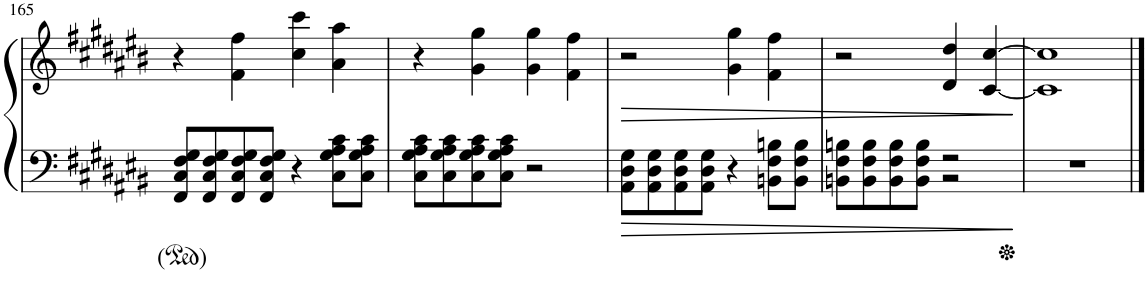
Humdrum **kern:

**kern	**kern	**dynam
*part1	*part1	*part1
*staff2	*staff1	*staff1/2
*I"Piano	*	*
*I'Pno.	*	*
!!LO:PB:g=z
*clefF4	*clefG2	*
*k[f#c#g#d#a#e#b#]	*k[f#c#g#d#a#e#b#]	*
*M4/4	*M4/4	*
=165	=165	=165
8FF#/ 8C#/ 8F#/ 8G#/L	4r	.
8FF#/ 8C#/ 8F#/ 8G#/	.	.
8FF#/ 8C#/ 8F#/ 8G#/	4f#\ 4ff#\	.
8FF#/ 8C#/ 8F#/ 8G#/J	.	.
4r	4cc#\ 4ccc#\	.
8C#\ 8G#\ 8A#\ 8c#\L	4a#\ 4aa#\	.
8C#\ 8G#\ 8A#\ 8c#\J	.	.
=166	=166	=166
8C#\ 8G#\ 8A#\ 8c#\L	4r	.
8C#\ 8G#\ 8A#\ 8c#\	.	.
8C#\ 8G#\ 8A#\ 8c#\	4g#\ 4gg#\	.
8C#\ 8G#\ 8A#\ 8c#\J	.	.
2r	4g#\ 4gg#\	.
.	4f#\ 4ff#\	.
=167	=167	=167
!	!	!LO:HP:b
8AA#\ 8D#\ 8G#\L	2r	>
8AA#\ 8D#\ 8G#\	.	.
8AA#\ 8D#\ 8G#\	.	.
8AA#\ 8D#\ 8G#\J	.	.
4r	4g#\ 4gg#\	.
8BBn\ 8F#\ 8Bn\L	4f#\ 4ff#\	.
8BB\ 8F#\ 8B\J	.	.
=168	=168	=168
*^	*	*
8BBn\ 8F#\ 8Bn\L	2ryy	2r	.
8BB\ 8F#\ 8B\	.	.	.
8BB\ 8F#\ 8B\	.	.	.
8BB\ 8F#\ 8B\J	.	.	.
2r	2r	4d#/ 4dd#/	.
.	.	[4c#/ [4cc#/	.
*v	*v	*	*
.	.	]
=169	=169	=169
1r	1c#] 1cc#]	.
==	==	==
*-	*-	*-
